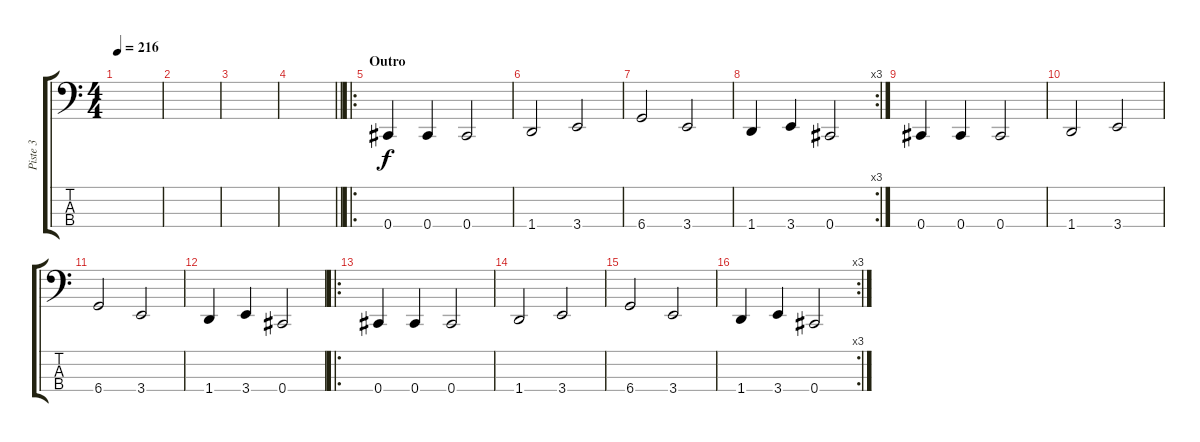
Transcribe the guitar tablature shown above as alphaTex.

\track ("Piste 3" "Piste 3") {instrument electricbasspick}
\staff {score tabs}
\tuning (E2 B1 Gb1 Db1) {hide}
\ts (4 4)
\tempo 216
\clef f4
\ks c
|
|
|
\barLineRight lightlight
|
\ro
\section ("" "Outro")
0.4.4 0.4.4 0.4.2 |
1.4.2 3.4.2 |
6.4.2 3.4.2 |
\rc 3
1.4.4 3.4.4 0.4.2 |
0.4.4 0.4.4 0.4.2 |
1.4.2 3.4.2 |
6.4.2 3.4.2 |
1.4.4 3.4.4 0.4.2 |
\ro
0.4.4 0.4.4 0.4.2 |
1.4.2 3.4.2 |
6.4.2 3.4.2 |
\rc 3
1.4.4 3.4.4 0.4.2
